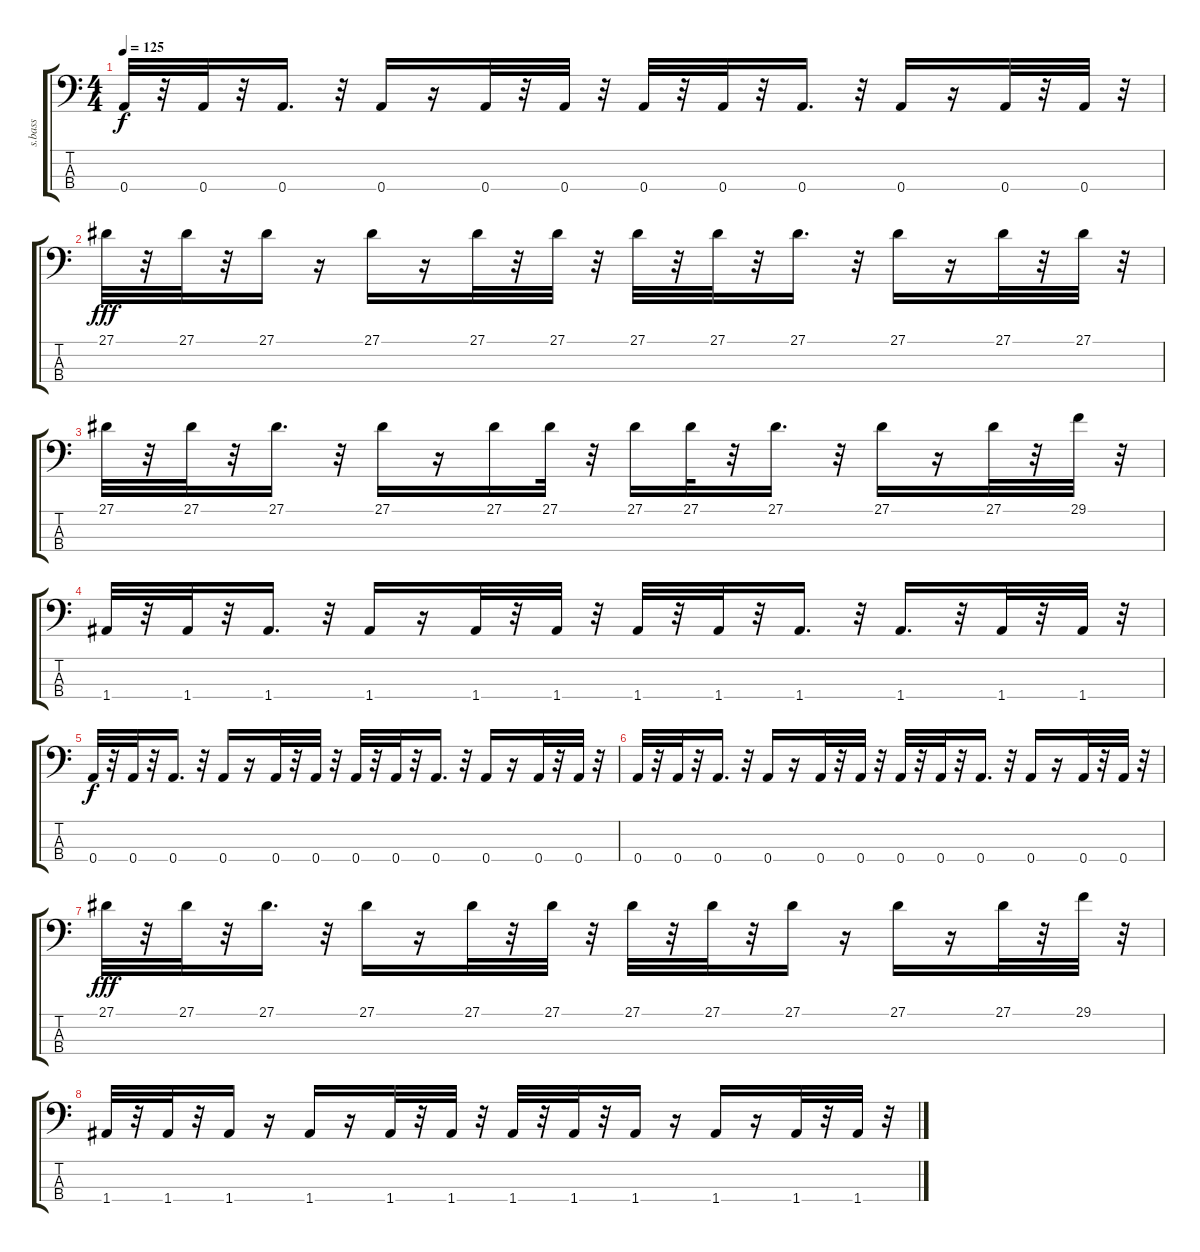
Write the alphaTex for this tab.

\track ("s.bass  " "s.bass  ") {instrument electricbassfinger}
\staff {score tabs}
\tuning (C-1 G2 D2 A1) {hide}
\ts (4 4)
\tempo 125
\clef f4
\ks c
0.4.32{dy f} r.32 0.4.32 r.32 0.4.16{d} r.32 0.4.16 r.16 0.4.32 r.32 0.4.32 r.32 0.4.32 r.32 0.4.32 r.32 0.4.16{d} r.32 0.4.16 r.16 0.4.32 r.32 0.4.32 r.32 |
27.1.32{dy fff} r.32 27.1.32 r.32 27.1.16 r.16 27.1.16 r.16 27.1.32 r.32 27.1.32 r.32 27.1.32 r.32 27.1.32 r.32 27.1.16{d} r.32 27.1.16 r.16 27.1.32 r.32 27.1.32 r.32 |
27.1.32 r.32 27.1.32 r.32 27.1.16{d} r.32 27.1.16 r.16 27.1.16 27.1.32 r.32 27.1.16 27.1.32 r.32 27.1.16{d} r.32 27.1.16 r.16 27.1.32 r.32 29.1.32 r.32 |
1.4.32 r.32 1.4.32 r.32 1.4.16{d} r.32 1.4.16 r.16 1.4.32 r.32 1.4.32 r.32 1.4.32 r.32 1.4.32 r.32 1.4.16{d} r.32 1.4.16{d} r.32 1.4.32 r.32 1.4.32 r.32 |
0.4.32{dy f} r.32 0.4.32 r.32 0.4.16{d} r.32 0.4.16 r.16 0.4.32 r.32 0.4.32 r.32 0.4.32 r.32 0.4.32 r.32 0.4.16{d} r.32 0.4.16 r.16 0.4.32 r.32 0.4.32 r.32 |
0.4.32 r.32 0.4.32 r.32 0.4.16{d} r.32 0.4.16 r.16 0.4.32 r.32 0.4.32 r.32 0.4.32 r.32 0.4.32 r.32 0.4.16{d} r.32 0.4.16 r.16 0.4.32 r.32 0.4.32 r.32 |
27.1.32{dy fff} r.32 27.1.32 r.32 27.1.16{d} r.32 27.1.16 r.16 27.1.32 r.32 27.1.32 r.32 27.1.32 r.32 27.1.32 r.32 27.1.16 r.16 27.1.16 r.16 27.1.32 r.32 29.1.32 r.32 |
1.4.32 r.32 1.4.32 r.32 1.4.16 r.16 1.4.16 r.16 1.4.32 r.32 1.4.32 r.32 1.4.32 r.32 1.4.32 r.32 1.4.16 r.16 1.4.16 r.16 1.4.32 r.32 1.4.32 r.32
